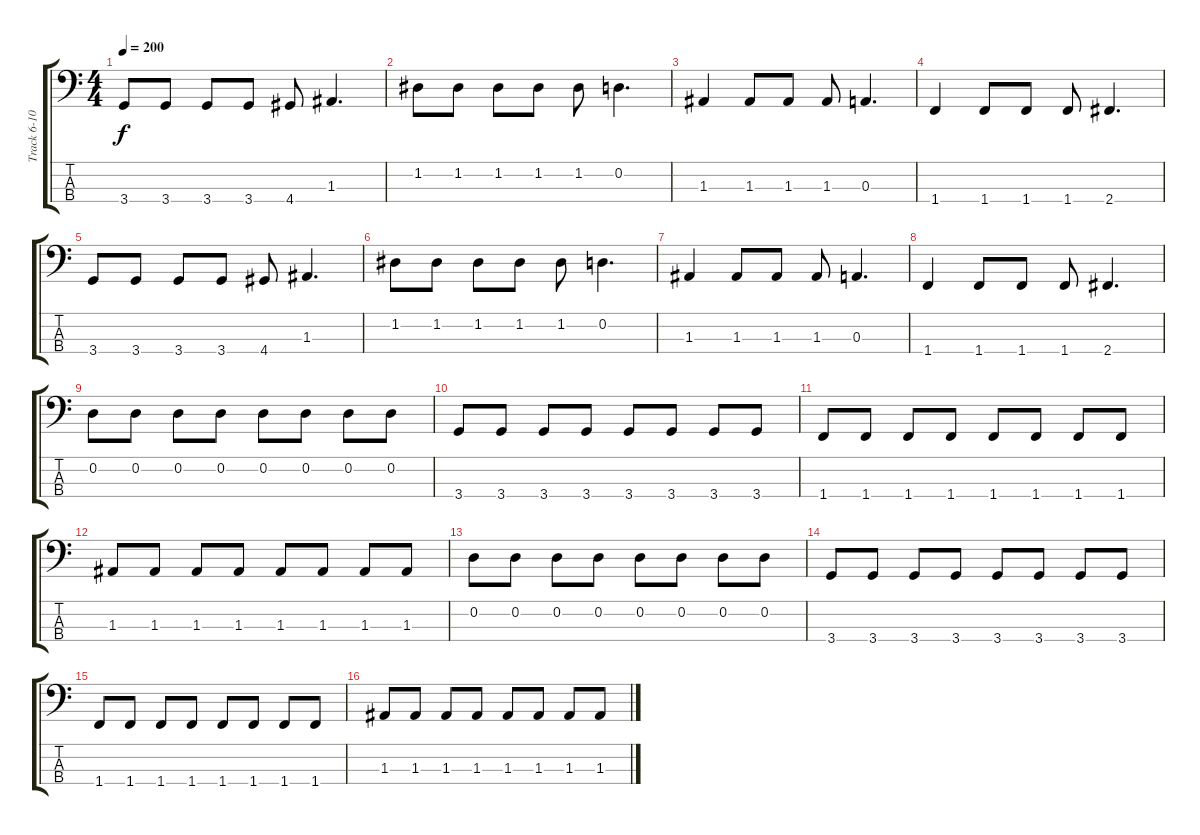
\track ("Track 6-10" "Track 6-10") {instrument electricbasspick}
\staff {score tabs}
\tuning (G2 D2 A1 E1) {hide}
\ts (4 4)
\tempo 200
\clef f4
\ks c
3.4.8{dy f} 3.4.8 3.4.8 3.4.8 4.4.8 1.3.4{d} |
1.2.8 1.2.8 1.2.8 1.2.8 1.2.8 0.2.4{d} |
1.3.4 1.3.8 1.3.8 1.3.8 0.3.4{d} |
1.4.4 1.4.8 1.4.8 1.4.8 2.4.4{d} |
3.4.8 3.4.8 3.4.8 3.4.8 4.4.8 1.3.4{d} |
1.2.8 1.2.8 1.2.8 1.2.8 1.2.8 0.2.4{d} |
1.3.4 1.3.8 1.3.8 1.3.8 0.3.4{d} |
1.4.4 1.4.8 1.4.8 1.4.8 2.4.4{d} |
0.2.8 0.2.8 0.2.8 0.2.8 0.2.8 0.2.8 0.2.8 0.2.8 |
3.4.8 3.4.8 3.4.8 3.4.8 3.4.8 3.4.8 3.4.8 3.4.8 |
1.4.8 1.4.8 1.4.8 1.4.8 1.4.8 1.4.8 1.4.8 1.4.8 |
1.3.8 1.3.8 1.3.8 1.3.8 1.3.8 1.3.8 1.3.8 1.3.8 |
0.2.8 0.2.8 0.2.8 0.2.8 0.2.8 0.2.8 0.2.8 0.2.8 |
3.4.8 3.4.8 3.4.8 3.4.8 3.4.8 3.4.8 3.4.8 3.4.8 |
1.4.8 1.4.8 1.4.8 1.4.8 1.4.8 1.4.8 1.4.8 1.4.8 |
1.3.8 1.3.8 1.3.8 1.3.8 1.3.8 1.3.8 1.3.8 1.3.8
